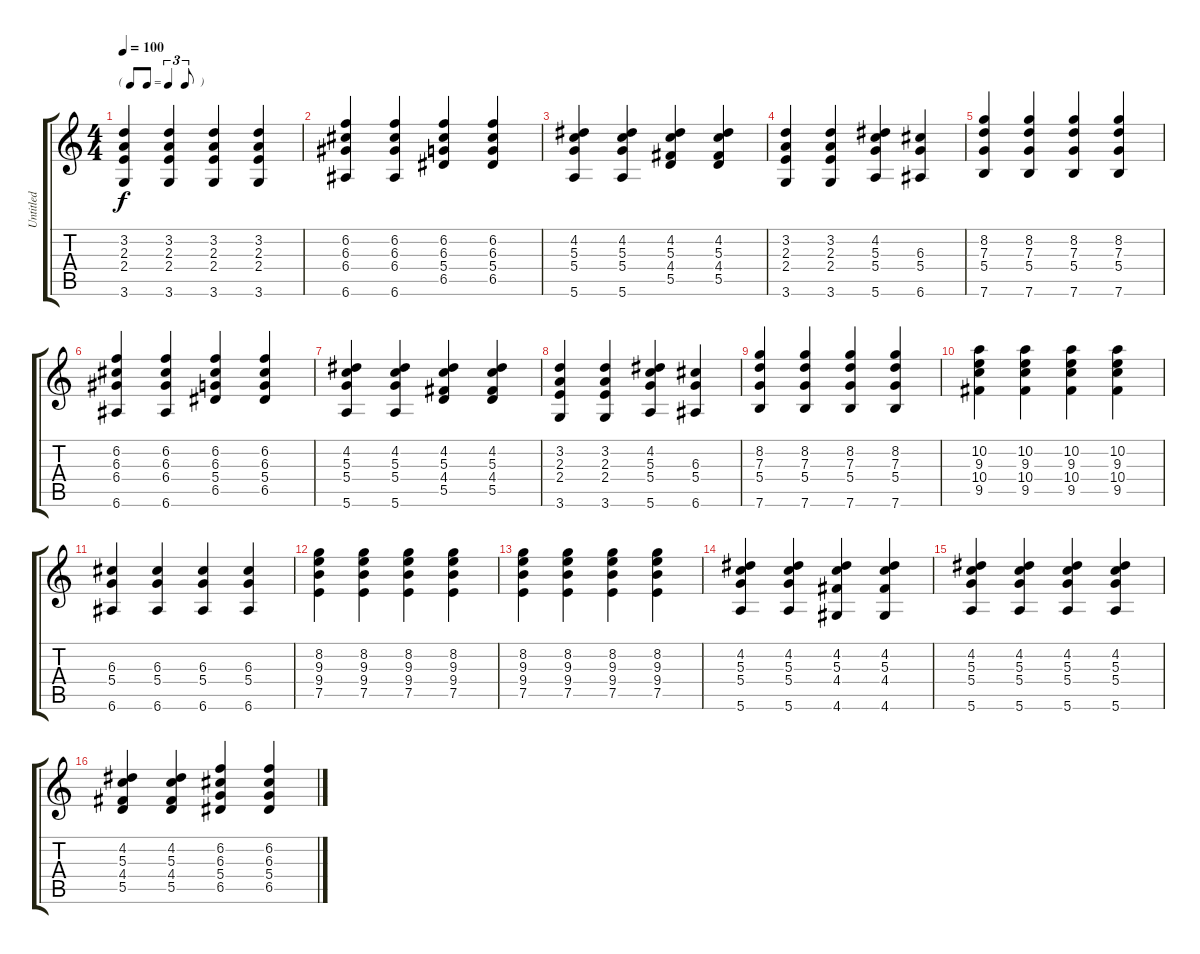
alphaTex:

\track ("Untitled" "Untitled") {instrument acousticguitarnylon}
\staff {score tabs}
\tuning (E4 B3 G3 D3 A2 E2) {hide}
\ts (4 4)
\tf triplet8th
\tempo 100
\clef g2
\ks c
(3.2 2.3 2.4 3.6).4{dy f} (3.2 2.3 2.4 3.6).4 (3.2 2.3 2.4 3.6).4 (3.2 2.3 2.4 3.6).4 |
(6.2 6.3 6.4 6.6).4 (6.2 6.3 6.4 6.6).4 (6.2 6.3 5.4 6.5).4 (6.2 6.3 5.4 6.5).4 |
(4.2 5.3 5.4 5.6).4 (4.2 5.3 5.4 5.6).4 (4.2 5.3 4.4 5.5).4 (4.2 5.3 4.4 5.5).4 |
(3.2 2.3 2.4 3.6).4 (3.2 2.3 2.4 3.6).4 (4.2 5.3 5.4 5.6).4 (6.3 5.4 6.6).4 |
(8.2 7.3 5.4 7.6).4 (8.2 7.3 5.4 7.6).4 (8.2 7.3 5.4 7.6).4 (8.2 7.3 5.4 7.6).4 |
(6.2 6.3 6.4 6.6).4 (6.2 6.3 6.4 6.6).4 (6.2 6.3 5.4 6.5).4 (6.2 6.3 5.4 6.5).4 |
(4.2 5.3 5.4 5.6).4 (4.2 5.3 5.4 5.6).4 (4.2 5.3 4.4 5.5).4 (4.2 5.3 4.4 5.5).4 |
(3.2 2.3 2.4 3.6).4 (3.2 2.3 2.4 3.6).4 (4.2 5.3 5.4 5.6).4 (6.3 5.4 6.6).4 |
(8.2 7.3 5.4 7.6).4 (8.2 7.3 5.4 7.6).4 (8.2 7.3 5.4 7.6).4 (8.2 7.3 5.4 7.6).4 |
(10.2 9.3 10.4 9.5).4 (10.2 9.3 10.4 9.5).4 (10.2 9.3 10.4 9.5).4 (10.2 9.3 10.4 9.5).4 |
(6.3 5.4 6.6).4 (6.3 5.4 6.6).4 (6.3 5.4 6.6).4 (6.3 5.4 6.6).4 |
(8.2 9.3 9.4 7.5).4 (8.2 9.3 9.4 7.5).4 (8.2 9.3 9.4 7.5).4 (8.2 9.3 9.4 7.5).4 |
(8.2 9.3 9.4 7.5).4 (8.2 9.3 9.4 7.5).4 (8.2 9.3 9.4 7.5).4 (8.2 9.3 9.4 7.5).4 |
(4.2 5.3 5.4 5.6).4 (4.2 5.3 5.4 5.6).4 (4.2 5.3 4.4 4.6).4 (4.2 5.3 4.4 4.6).4 |
(4.2 5.3 5.4 5.6).4 (4.2 5.3 5.4 5.6).4 (4.2 5.3 5.4 5.6).4 (4.2 5.3 5.4 5.6).4 |
(4.2 5.3 4.4 5.5).4 (4.2 5.3 4.4 5.5).4 (6.2 6.3 5.4 6.5).4 (6.2 6.3 5.4 6.5).4
